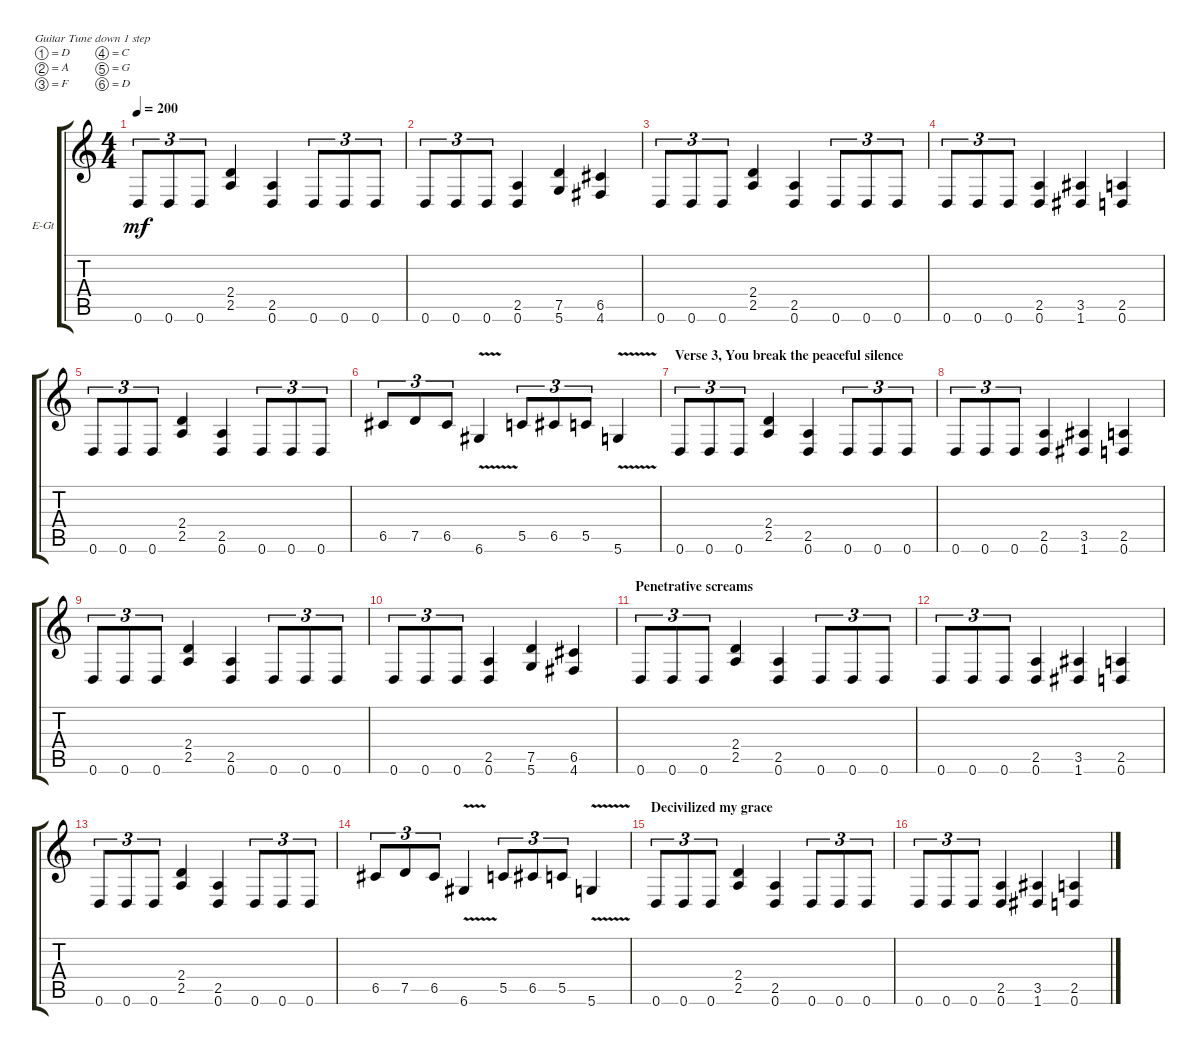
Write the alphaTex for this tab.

\defaultSystemsLayout 4
\bracketExtendMode groupsimilarinstruments
\firstSystemTrackNameOrientation horizontal
\otherSystemsTrackNameOrientation horizontal
\track ("Bernd Kost II" "E-Gt") {instrument distortionguitar}
\staff {score tabs}
\tuning (D4 A3 F3 C3 G2 D2)
\ts (4 4)
\tempo 200
\clef g2
\ks c
0.6.8{tu (3 2) dy mf} 0.6.8{tu (3 2)} 0.6.8{tu (3 2)} (2.5 2.4).4 (2.5 0.6).4 0.6.8{tu (3 2)} 0.6.8{tu (3 2)} 0.6.8{tu (3 2)} |
0.6.8{tu (3 2)} 0.6.8{tu (3 2)} 0.6.8{tu (3 2)} (2.5 0.6).4 (5.6 7.5).4 (6.5 4.6).4 |
0.6.8{tu (3 2)} 0.6.8{tu (3 2)} 0.6.8{tu (3 2)} (2.5 2.4).4 (2.5 0.6).4 0.6.8{tu (3 2)} 0.6.8{tu (3 2)} 0.6.8{tu (3 2)} |
0.6.8{tu (3 2)} 0.6.8{tu (3 2)} 0.6.8{tu (3 2)} (2.5 0.6).4 (1.6 3.5).4 (2.5 0.6).4 |
0.6.8{tu (3 2)} 0.6.8{tu (3 2)} 0.6.8{tu (3 2)} (2.5 2.4).4 (2.5 0.6).4 0.6.8{tu (3 2)} 0.6.8{tu (3 2)} 0.6.8{tu (3 2)} |
6.5.8{tu (3 2)} 7.5.8{tu (3 2)} 6.5.8{tu (3 2)} 6.6{v}.4 5.5.8{tu (3 2)} 6.5.8{tu (3 2)} 5.5.8{tu (3 2)} 5.6{v}.4 |
\section ("" "Verse 3, You break the peaceful silence")
0.6.8{tu (3 2)} 0.6.8{tu (3 2)} 0.6.8{tu (3 2)} (2.5 2.4).4 (2.5 0.6).4 0.6.8{tu (3 2)} 0.6.8{tu (3 2)} 0.6.8{tu (3 2)} |
0.6.8{tu (3 2)} 0.6.8{tu (3 2)} 0.6.8{tu (3 2)} (2.5 0.6).4 (1.6 3.5).4 (2.5 0.6).4 |
0.6.8{tu (3 2)} 0.6.8{tu (3 2)} 0.6.8{tu (3 2)} (2.5 2.4).4 (2.5 0.6).4 0.6.8{tu (3 2)} 0.6.8{tu (3 2)} 0.6.8{tu (3 2)} |
0.6.8{tu (3 2)} 0.6.8{tu (3 2)} 0.6.8{tu (3 2)} (2.5 0.6).4 (5.6 7.5).4 (6.5 4.6).4 |
\section ("" "Penetrative screams")
0.6.8{tu (3 2)} 0.6.8{tu (3 2)} 0.6.8{tu (3 2)} (2.5 2.4).4 (2.5 0.6).4 0.6.8{tu (3 2)} 0.6.8{tu (3 2)} 0.6.8{tu (3 2)} |
0.6.8{tu (3 2)} 0.6.8{tu (3 2)} 0.6.8{tu (3 2)} (2.5 0.6).4 (1.6 3.5).4 (2.5 0.6).4 |
0.6.8{tu (3 2)} 0.6.8{tu (3 2)} 0.6.8{tu (3 2)} (2.5 2.4).4 (2.5 0.6).4 0.6.8{tu (3 2)} 0.6.8{tu (3 2)} 0.6.8{tu (3 2)} |
6.5.8{tu (3 2)} 7.5.8{tu (3 2)} 6.5.8{tu (3 2)} 6.6{v}.4 5.5.8{tu (3 2)} 6.5.8{tu (3 2)} 5.5.8{tu (3 2)} 5.6{v}.4 |
\section ("" "Decivilized my grace")
0.6.8{tu (3 2)} 0.6.8{tu (3 2)} 0.6.8{tu (3 2)} (2.5 2.4).4 (2.5 0.6).4 0.6.8{tu (3 2)} 0.6.8{tu (3 2)} 0.6.8{tu (3 2)} |
0.6.8{tu (3 2)} 0.6.8{tu (3 2)} 0.6.8{tu (3 2)} (2.5 0.6).4 (1.6 3.5).4 (2.5 0.6).4
